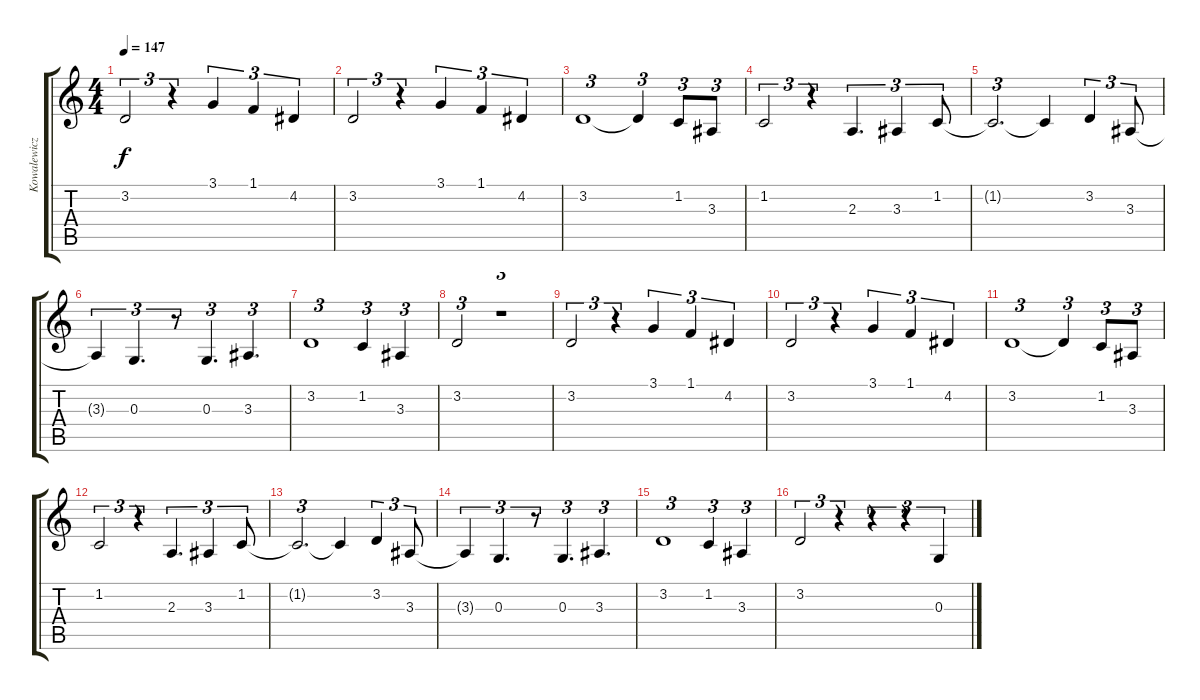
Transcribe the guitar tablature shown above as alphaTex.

\track ("Kowalewicz " "Kowalewicz") {instrument lead2sawtooth}
\staff {score tabs}
\tuning (E4 B3 G3 D3 A2 D2) {hide}
\ts (4 4)
\tempo 147
\clef g2
\ks c
3.2.2{tu (3 2) dy f} r.4{tu (3 2)} 3.1.4{tu (3 2)} 1.1.4{tu (3 2)} 4.2.4{tu (3 2)} |
3.2.2{tu (3 2)} r.4{tu (3 2)} 3.1.4{tu (3 2)} 1.1.4{tu (3 2)} 4.2.4{tu (3 2)} |
3.2.1{tu (3 2)} 3.2{t}.4{tu (3 2)} 1.2.8{tu (3 2)} 3.3.8{tu (3 2)} |
1.2.2{tu (3 2)} r.4{tu (3 2)} 2.3.4{d tu (3 2)} 3.3.4{tu (3 2)} 1.2.8{tu (3 2)} |
1.2{t}.2{d tu (3 2)} 1.2{t}.4 3.2.4{tu (3 2)} 3.3.8{tu (3 2)} |
3.3{t}.4{tu (3 2)} 0.3.4{d tu (3 2)} r.8{tu (3 2)} 0.3.4{d tu (3 2)} 3.3.4{d tu (3 2)} |
3.2.1{tu (3 2)} 1.2.4{tu (3 2)} 3.3.4{tu (3 2)} |
3.2.2{tu (3 2)} r.1{tu (3 2)} |
3.2.2{tu (3 2)} r.4{tu (3 2)} 3.1.4{tu (3 2)} 1.1.4{tu (3 2)} 4.2.4{tu (3 2)} |
3.2.2{tu (3 2)} r.4{tu (3 2)} 3.1.4{tu (3 2)} 1.1.4{tu (3 2)} 4.2.4{tu (3 2)} |
3.2.1{tu (3 2)} 3.2{t}.4{tu (3 2)} 1.2.8{tu (3 2)} 3.3.8{tu (3 2)} |
1.2.2{tu (3 2)} r.4{tu (3 2)} 2.3.4{d tu (3 2)} 3.3.4{tu (3 2)} 1.2.8{tu (3 2)} |
1.2{t}.2{d tu (3 2)} 1.2{t}.4 3.2.4{tu (3 2)} 3.3.8{tu (3 2)} |
3.3{t}.4{tu (3 2)} 0.3.4{d tu (3 2)} r.8{tu (3 2)} 0.3.4{d tu (3 2)} 3.3.4{d tu (3 2)} |
3.2.1{tu (3 2)} 1.2.4{tu (3 2)} 3.3.4{tu (3 2)} |
3.2.2{tu (3 2)} r.4{tu (3 2)} r.4{tu (3 2)} r.4{tu (3 2)} 0.3.4{tu (3 2)}
